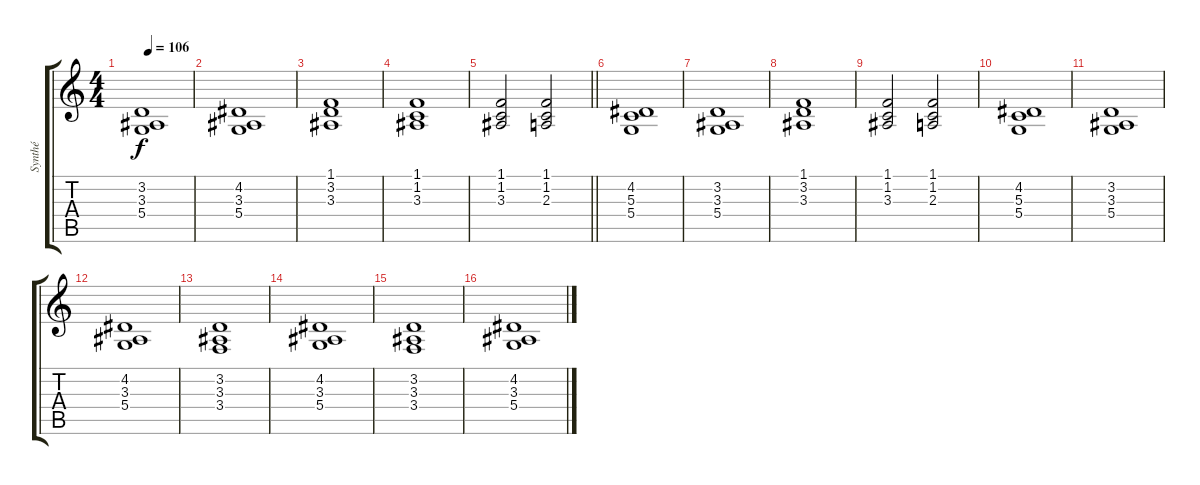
\track ("Synthé" "Synthé") {instrument stringensemble1}
\staff {score tabs}
\tuning (E4 B3 G3 D3 A2 E2) {hide}
\ts (4 4)
\tempo 106
\clef g2
\ks c
(3.2 3.3 5.4).1{dy f} |
(4.2 3.3 5.4).1 |
(1.1 3.2 3.3).1 |
(1.1 1.2 3.3).1 |
\barLineRight lightlight
(1.1 1.2 3.3).2 (1.1 1.2 2.3).2 |
(4.2 5.3 5.4).1 |
(3.2 3.3 5.4).1 |
(1.1 3.2 3.3).1 |
(1.1 1.2 3.3).2 (1.1 1.2 2.3).2 |
(4.2 5.3 5.4).1 |
(3.2 3.3 5.4).1 |
(4.2 3.3 5.4).1 |
(3.2 3.3 3.4).1 |
(4.2 3.3 5.4).1 |
(3.2 3.3 3.4).1 |
(4.2 3.3 5.4).1
